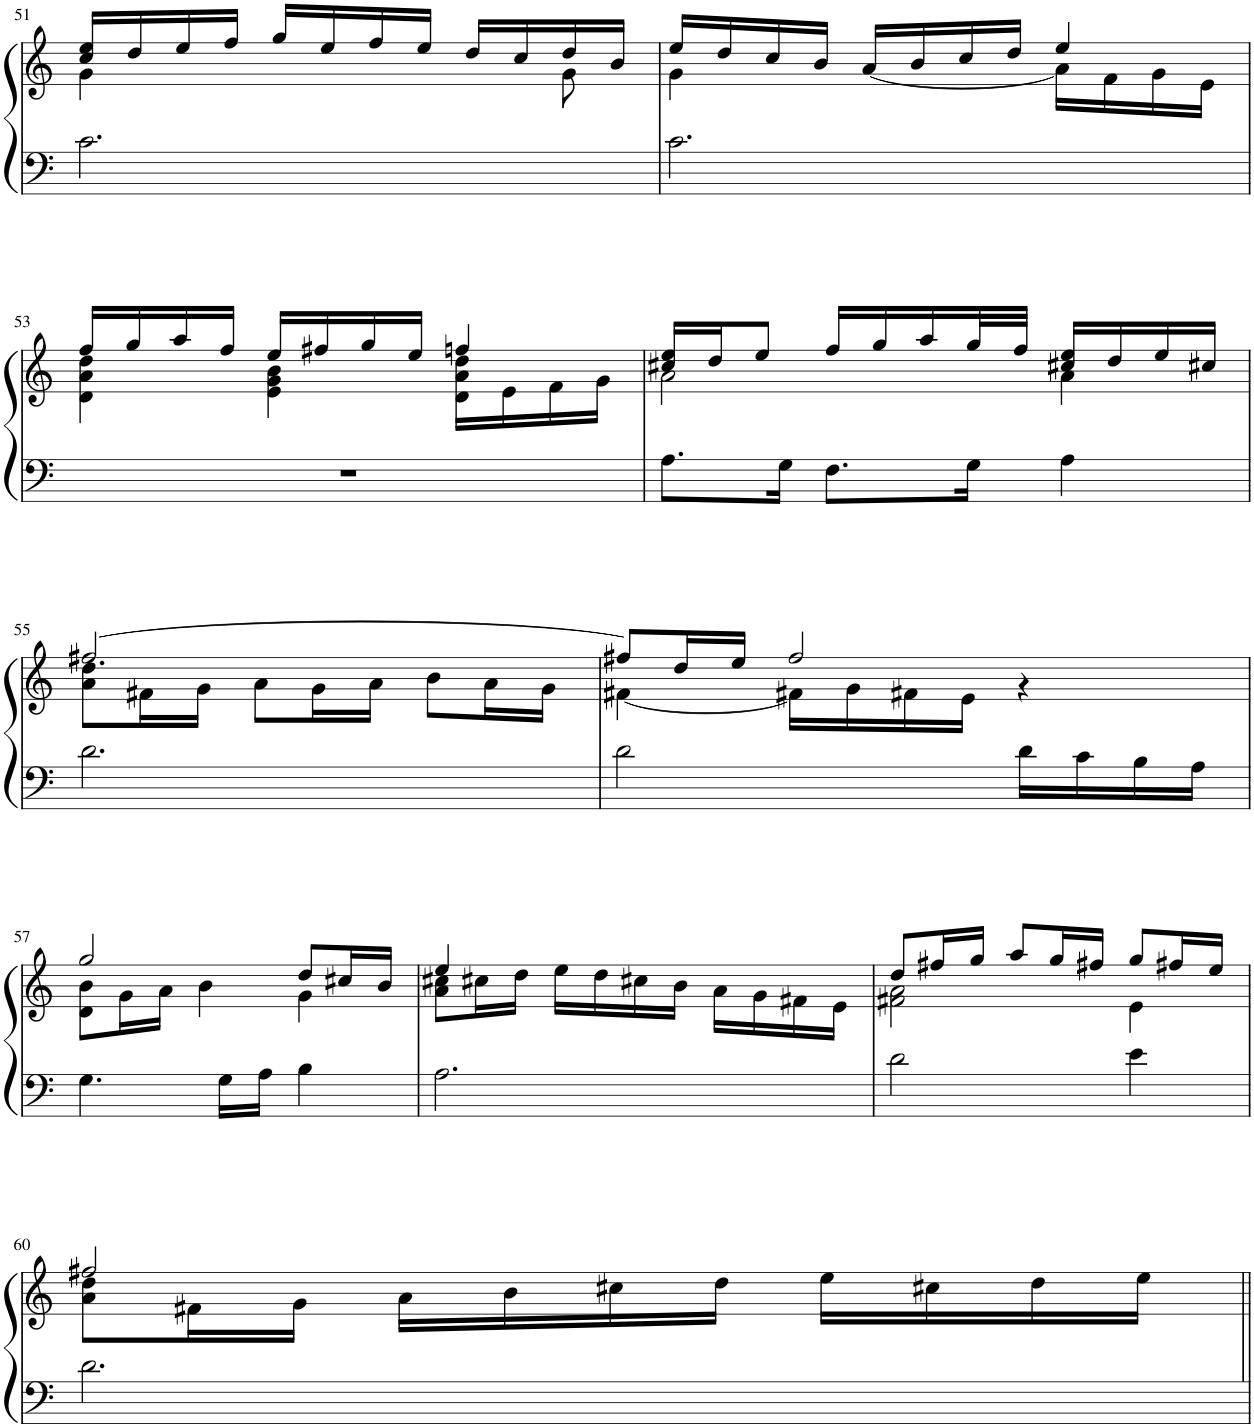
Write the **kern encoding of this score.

**kern	**kern
*part1	*part1
*staff2	*staff1
*I"Piano	*
*I'Pno.	*
!!LO:PB:g=z
*clefF4	*clefG2
*k[]	*k[]
*M3/4	*M3/4
=51	=51
*	*^
2.c\	16cc/ 16ee/LL	4g\
.	16dd/	.
.	16ee/	.
.	16ff/JJ	.
.	16gg/LL	4.ryy
.	16ee/	.
.	16ff/	.
.	16ee/JJ	.
.	16dd/LL	.
.	16cc/	.
.	16dd/	8g\
.	16b/JJ	.
=52	=52	=52
2.c\	16ee/LL	4g\
.	16dd/	.
.	16cc/	.
.	16b/JJ	.
.	[16a/LL	4ryy
.	16b/	.
.	16cc/	.
.	16dd/JJ	.
.	4ee/	16a\LL]
.	.	16f\
.	.	16g\
.	.	16e\JJ
!!LO:LB:g=z	!!
=53	=53	=53
2.r	16ff/LL	4d\ 4a\ 4dd\
.	16gg/	.
.	16aa/	.
.	16ff/JJ	.
.	16ee/LL	4e\ 4g\ 4b\
.	16ff#X/	.
.	16gg/	.
.	16ee/JJ	.
.	4ffn/	16d\ 16a\ 16dd\LL
.	.	16e\
.	.	16f\
.	.	16g\JJ
=54	=54	=54
8.A\L	16cc#X/ 16ee/LL	2a\
.	16dd/J	.
.	8ee/J	.
16G\Jk	.	.
8.F\L	16ff/LL	.
.	16gg/	.
.	16aa/	.
16G\Jk	32gg/L	.
.	32ff/JJJ	.
4A\	16cc#X/ 16ee/LL	4a\
.	16dd/	.
.	16ee/	.
.	16cc#X/JJ	.
!!LO:LB:g=z	!!
=55	=55	=55
2.d\	[2.ff#X/	8a\ 8dd\L
.	.	16f#X\L
.	.	16g\JJ
.	.	8a\L
.	.	16g\L
.	.	16a\JJ
.	.	8b\L
.	.	16a\L
.	.	16g\JJ
=56	=56	=56
2d\	8ff#X/L]	[4f#X\
.	16dd/L	.
.	16ee/JJ	.
.	2ff#/	16f#X\LL]
.	.	16g\
.	.	16f#X\
.	.	16e\JJ
16d\LL	.	4r
16c\	.	.
16B\	.	.
16A\JJ	.	.
!!LO:LB:g=z	!!
=57	=57	=57
4.G\	2gg/	8d\ 8b\L
.	.	16g\L
.	.	16a\JJ
.	.	4b\
16G\LL	.	.
16A\JJ	.	.
4B\	8dd/L	4g\
.	16cc#X/L	.
.	16b/JJ	.
=58	=58	=58
2.A\	4ee/	8a\ 8cc#X\L
.	.	16cc#X\L
.	.	16dd\JJ
.	16ee\LL	2ryy
.	16dd\	.
.	16cc#X\	.
.	16b\JJ	.
.	16a\LL	.
.	16g\	.
.	16f#X\	.
.	16e\JJ	.
=59	=59	=59
2d\	8dd/L	2f#X\ 2a\
.	16ff#X/L	.
.	16gg/JJ	.
.	8aa/L	.
.	16gg/L	.
.	16ff#X/JJ	.
4e\	8gg/L	4e\
.	16ff#X/L	.
.	16ee/JJ	.
!!LO:LB:g=z	!!
=60	=60	=60
2.d\	2ff#X/	8a\ 8dd\L
.	.	16f#X\L
.	.	16g\JJ
.	.	16a\LL
.	.	16b\
.	.	16cc#X\
.	.	16dd\JJ
.	16ee\LL	4ryy
.	16cc#X\	.
.	16dd\	.
.	16ee\JJ	.
*	*v	*v
=||	=||
*-	*-
